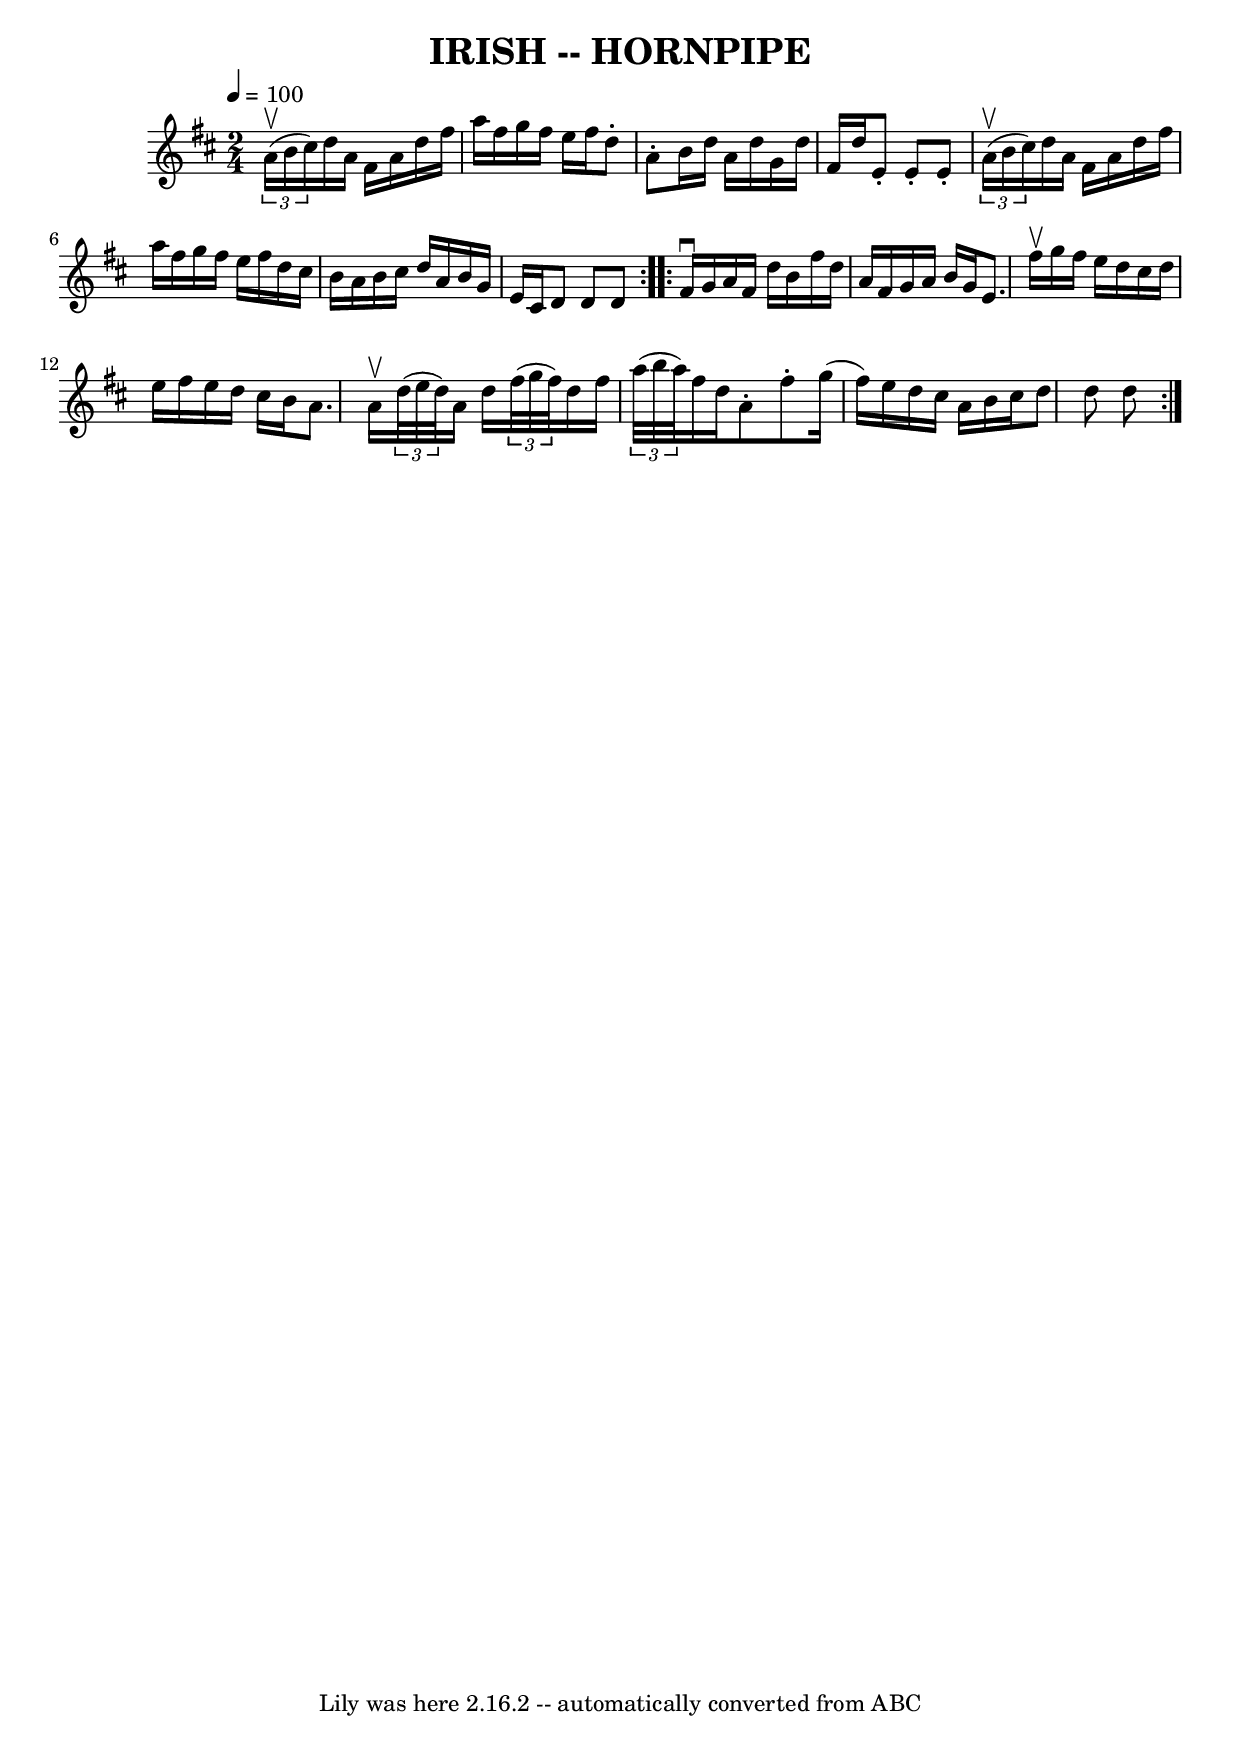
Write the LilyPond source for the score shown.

\version "2.16.2"
\include "Mammoth.ily"
\header {
  %% book = "Cole's 1000 Fiddle Tunes"
  crossRefNumber = "1"
  footnotes = ""
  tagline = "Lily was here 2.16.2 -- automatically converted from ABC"
  title = "IRISH -- HORNPIPE"

}
voicedefault =  {



  \repeat volta 2 {

    \time 2/4 \tempo  4=100
    
    \key d \major
    \times 2/3 { a'16 (^\upbow b'16 cis''16) 
	       }       
    |
    d''16 a'16 fis'16 a'16 d''16 fis''16 a''16    
    fis''16    |
    g''16 fis''16 e''16 fis''16 d''8-. a'8-.  
    |
    b'16 d''16 a'16 d''16 g'16 d''16 fis'16 d''16  
    |
    e'8-. e'8-. e'8-.   \times 2/3 { a'16 (^\upbow b'16    
					cis''16) 
				      }   |
    |
    d''16 a'16 fis'16 a'16    
    d''16 fis''16 a''16 fis''16    |
    g''16 fis''16 e''16    
    fis''16 d''16 cis''16 b'16 a'16    |
    b'16 cis''16    
    d''16 a'16 b'16 g'16 e'16 cis'16    |
    d'8 d'8 d'8 
    
  }     
  \repeat volta 2 {
    fis'16^\downbow g'16        |
    a'16    
    fis'16 d''16 b'16 fis''16 d''16 a'16 fis'16    |
    
    g'16 a'16 b'16 g'16 e'8. fis''16^\upbow   |
    g''16    
    fis''16 e''16 d''16 cis''16 d''16 e''16 fis''16    |
    
    e''16 d''16 cis''16 b'16 a'8. a'16^\upbow   |
    
    |
    \times 2/3 { d''32 (e''32 d''32) 
	       } a'16 d''16    
    \times 2/3 { fis''32 (g''32 fis''32) 
	       } d''16 fis''16    
    |
    \times 2/3 { a''32 (b''32 a''32) 
	       } fis''16 d''16    
    a'8-. fis''8-.   |
    g''16 (fis''16) e''16 d''16    
    cis''16 a'16 b'16 cis''16    |
    d''8 d''8 d''8    
  }   

}

\score{
  <<

    \context Staff="default"
    {
      \voicedefault 
      
    }

  >>
  \layout {
    
  }
  \midi {
  }

}
